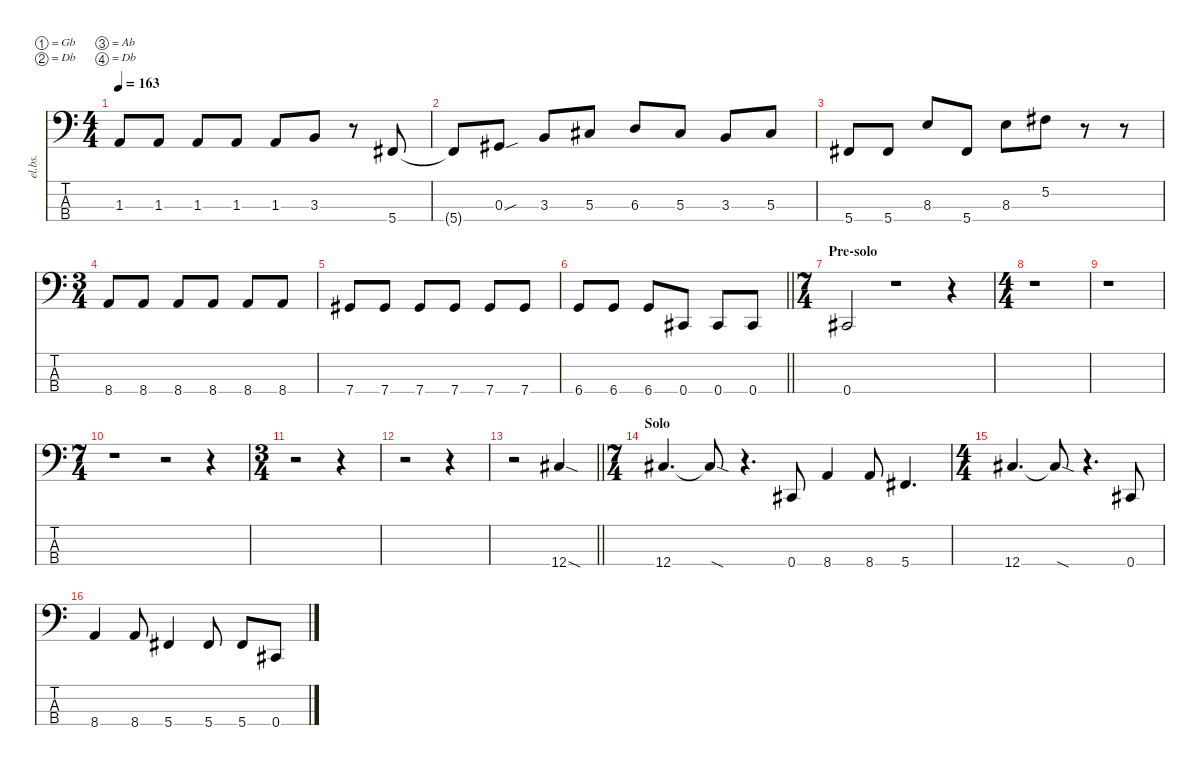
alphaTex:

\defaultSystemsLayout 4
\hideDynamics
\bracketExtendMode nobrackets
\otherSystemsTrackNameOrientation horizontal
\track ("Bass" "el.bs.") {instrument electricbassfinger}
\staff {score tabs}
\tuning (Gb2 Db2 Ab1 Db1)
\ts (4 4)
\tempo 163
\clef f4
\ks c
1.3{t}.8{dy f} 1.3.8 1.3.8 1.3.8 1.3.8 3.3.8 r.8 5.4{acc #}.8 |
5.4{t acc #}.8 0.3{sou acc #}.8 3.3.8 5.3{acc #}.8 6.3.8 5.3{acc #}.8 3.3.8 5.3{acc #}.8 |
\section ("" "")
5.4{acc #}.8 5.4{acc #}.8 8.3.8 5.4{acc #}.8 8.3.8 5.2{acc #}.8 r.8 r.8 |
\ts (3 4)
\beaming (8 2 2 2)
8.4.8 8.4.8 8.4.8 8.4.8 8.4.8 8.4.8 |
7.4{acc #}.8 7.4{acc #}.8 7.4{acc #}.8 7.4{acc #}.8 7.4{acc #}.8 7.4{acc #}.8 |
\barLineRight lightlight
6.4.8 6.4.8 6.4.8 0.4{acc #}.8 0.4{acc #}.8 0.4{acc #}.8 |
\ts (7 4)
\beaming (8 6 4 4)
\section ("" "Pre-solo")
0.4{acc #}.2 r.1 r.4 |
\ts (4 4)
\beaming (8 2 2 2 2)
r.1 |
r.1 |
\ts (7 4)
\beaming (8 6 4 4)
r.1 r.2 r.4 |
\ts (3 4)
\beaming (8 2 2 2)
r.2 r.4 |
r.2 r.4 |
\barLineRight lightlight
r.2 12.4{sod acc #}.4 |
\ts (7 4)
\beaming (8 6 4 4)
\section ("" "Solo")
12.4{acc #}.4{d} 12.4{sod t acc #}.8 r.4{d} 0.4{acc #}.8 8.4.4 8.4.8 5.4{acc #}.4{d} |
\ts (4 4)
\beaming (8 2 2 2 2)
12.4{acc #}.4{d} 12.4{sod t acc #}.8 r.4{d} 0.4{acc #}.8 |
8.4.4 8.4.8 5.4{acc #}.4 5.4{acc #}.8 5.4{acc #}.8 0.4{acc #}.8
